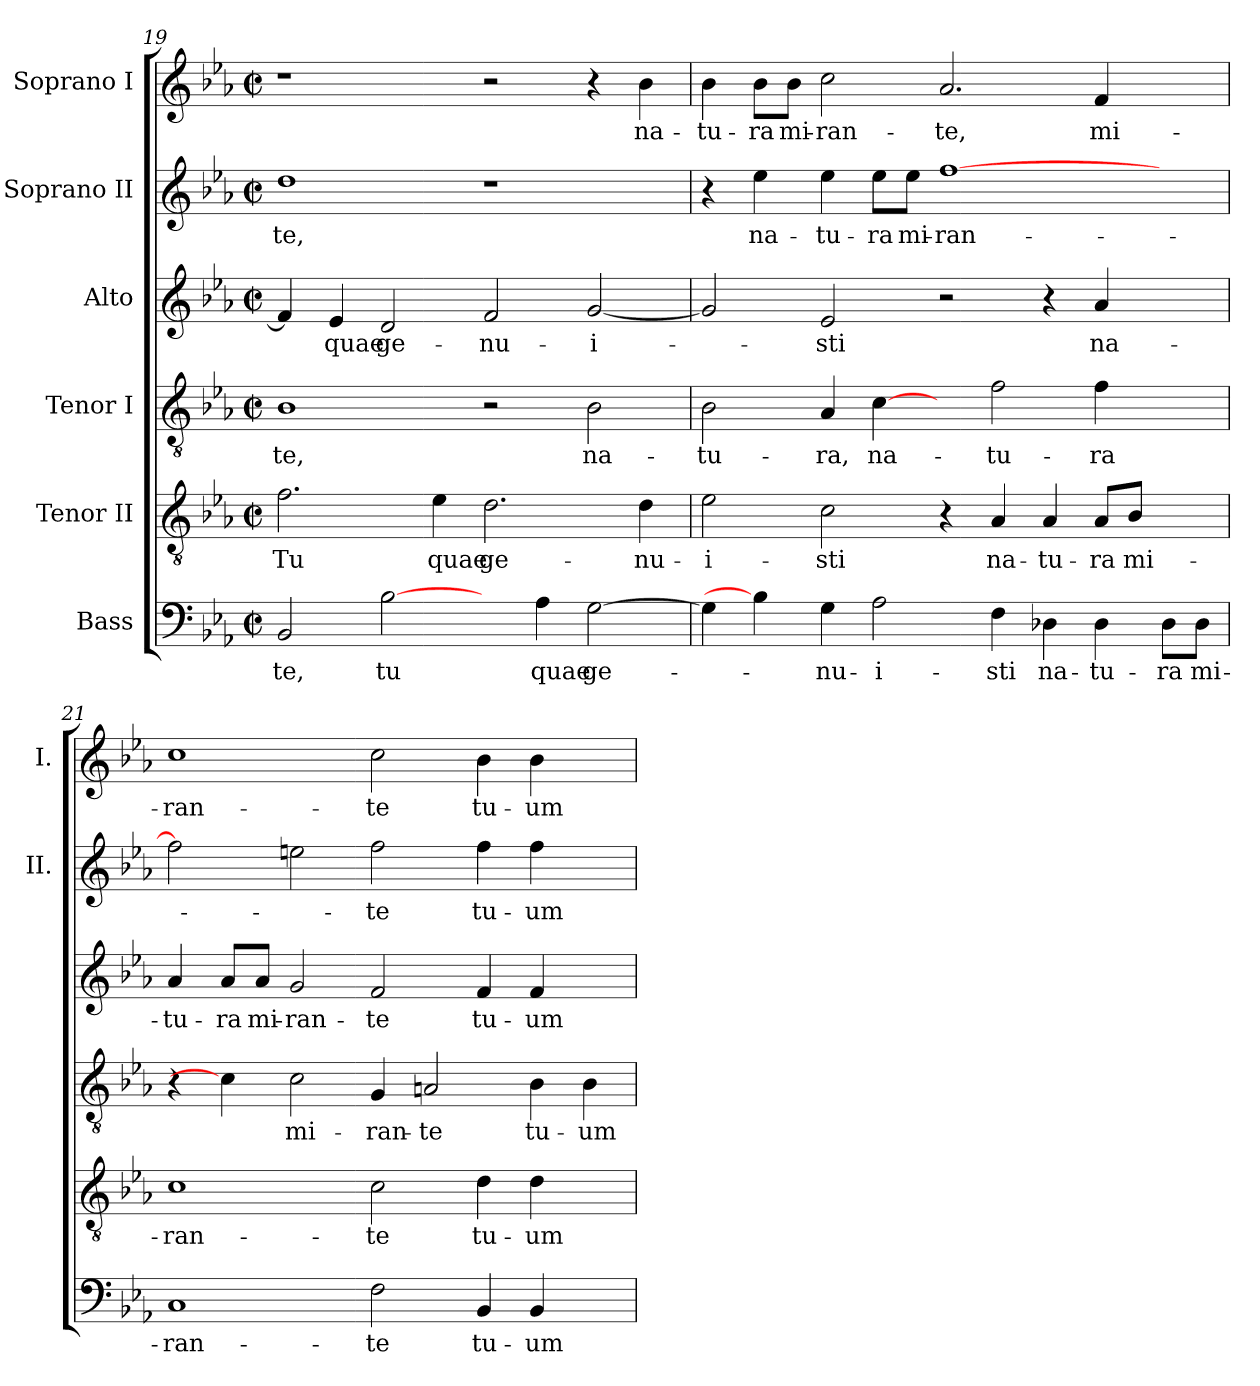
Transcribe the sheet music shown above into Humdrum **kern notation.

**kern	**text	**kern	**text	**kern	**text	**kern	**text	**kern	**text	**kern	**text
*part6	*part6	*part5	*part5	*part4	*part4	*part3	*part3	*part2	*part2	*part1	*part1
*staff6	*staff6	*staff5	*staff5	*staff4	*staff4	*staff3	*staff3	*staff2	*staff2	*staff1	*staff1
*I"Bass	*	*I"Tenor II	*	*I"Tenor I	*	*I"Alto	*	*I"Soprano II	*	*I"Soprano I	*
*	*	*	*	*	*	*	*	*I'II.	*	*I'I.	*
!!LO:LB:g=z
*clefF4	*	*clefGv2	*	*clefGv2	*	*clefG2	*	*clefG2	*	*clefG2	*
*	*	*	*	*ITrd7c12	*	*ITrd7c12	*	*	*	*	*
*k[b-e-a-]	*	*k[b-e-a-]	*	*k[b-e-a-]	*	*k[b-e-a-]	*	*k[b-e-a-]	*	*k[b-e-a-]	*
*E-:	*	*E-:	*	*E-:	*	*E-:	*	*E-:	*	*E-:	*
*M2/2	*	*M2/2	*	*M2/2	*	*M2/2	*	*M2/2	*	*M2/2	*
*met(c|)	*	*met(c|)	*	*met(c|)	*	*met(c|)	*	*met(c|)	*	*met(c|)	*
=19	=19	=19	=19	=19	=19	=19	=19	=19	=19	=19	=19
!	!LO:LY:b:color=#000000	!	!	!	!	!	!	!	!	!	!
!	!	!	!LO:LY:b:color=#000000	!	!	!	!	!	!	!	!
!	!	!	!	!	!LO:LY:b:color=#000000	!	!	!	!	!	!
!	!	!	!	!	!	!	!	!	!LO:LY:b:color=#000000	!	!
2BB-i/	-te,	2.fi\	Tu	1BB-i	-te,	4Fi/]	.	1ddi	-te,	1r	.
!	!	!	!	!	!	!	!LO:LY:b:color=#000000	!	!	!	!
.	.	.	.	.	.	4E-i/	quae	.	.	.	.
!	!LO:LY:b:color=#000000	!	!	!	!	!	!	!	!	!	!
!	!	!	!	!	!	!	!LO:LY:b:color=#000000	!	!	!	!
[2B-i\	tu	.	.	.	.	2Di/	ge-	.	.	.	.
!	!	!	!LO:LY:b:color=#000000	!	!	!	!	!	!	!	!
.	.	4e-i\	quae	.	.	.	.	.	.	.	.
!	!	!	!LO:LY:b:color=#000000	!	!	!	!	!	!	!	!
!	!	!	!	!	!	!	!LO:LY:b:color=#000000	!	!	!	!
4ryy	.	2.di\	ge-	2r	.	2Fi/	-nu-	1r	.	2r	.
!	!LO:LY:b:color=#000000	!	!	!	!	!	!	!	!	!	!
4A-i\	quae	.	.	.	.	.	.	.	.	.	.
!	!LO:LY:b:color=#000000	!	!	!	!	!	!	!	!	!	!
!	!	!	!	!	!LO:LY:b:color=#000000	!	!	!	!	!	!
!	!	!	!	!	!	!	!LO:LY:b:color=#000000	!	!	!	!
[>2Gi\	ge-	.	.	2BB-i\	na-	[<2Gi/	-i-	.	.	4r	.
!	!	!	!LO:LY:b:color=#000000	!	!	!	!	!	!	!	!
!	!	!	!	!	!	!	!	!	!	!	!LO:LY:b:color=#000000
.	.	4di\	-nu-	.	.	.	.	.	.	4b-i\	na-
=20	=20	=20	=20	=20	=20	=20	=20	=20	=20	=20	=20
!	!	!	!LO:LY:b:color=#000000	!	!	!	!	!	!	!	!
!	!	!	!	!	!LO:LY:b:color=#000000	!	!	!	!	!	!
!	!	!	!	!	!	!	!	!	!	!	!LO:LY:b:color=#000000
4Gi\]	.	2e-i\	-i-	2BB-i\	-tu-	2Gi/]	.	4r	.	4b-i\	-tu-
!	!	!	!	!	!	!	!	!	!LO:LY:b:color=#000000	!	!
!	!	!	!	!	!	!	!	!	!	!	!LO:LY:b:color=#000000
4B-i\]	.	.	.	.	.	.	.	4ee-i\	na-	8b-i\L	-ra
!	!	!	!	!	!	!	!	!	!	!	!LO:LY:b:color=#000000
.	.	.	.	.	.	.	.	.	.	8b-i\J	mi-
!	!LO:LY:b:color=#000000	!	!	!	!	!	!	!	!	!	!
!	!	!	!LO:LY:b:color=#000000	!	!	!	!	!	!	!	!
!	!	!	!	!	!LO:LY:b:color=#000000	!	!	!	!	!	!
!	!	!	!	!	!	!	!LO:LY:b:color=#000000	!	!	!	!
!	!	!	!	!	!	!	!	!	!LO:LY:b:color=#000000	!	!
!	!	!	!	!	!	!	!	!	!	!	!LO:LY:b:color=#000000
4Gi\	-nu-	2ci\	-sti	4AA-i/	-ra,	2E-i/	-sti	4ee-i\	-tu-	2cci\	-ran-
!	!LO:LY:b:color=#000000	!	!	!	!	!	!	!	!	!	!
!	!	!	!	!	!LO:LY:b:color=#000000	!	!	!	!	!	!
!	!	!	!	!	!	!	!	!	!LO:LY:b:color=#000000	!	!
2A-i\	-i-	.	.	[4Ci\	na-	.	.	8ee-i\L	-ra	.	.
!	!	!	!	!	!	!	!	!	!LO:LY:b:color=#000000	!	!
.	.	.	.	.	.	.	.	8ee-i\J	mi-	.	.
!	!	!	!	!	!	!	!	!	!LO:LY:b:color=#000000	!	!
!	!	!	!	!	!	!	!	!	!	!	!LO:LY:b:color=#000000
.	.	4r	.	4ryy	.	2r	.	[>1ffi	-ran-	2.a-i/	-te,
!	!LO:LY:b:color=#000000	!	!	!	!	!	!	!	!	!	!
!	!	!	!LO:LY:b:color=#000000	!	!	!	!	!	!	!	!
!	!	!	!	!	!LO:LY:b:color=#000000	!	!	!	!	!	!
4Fi\	-sti	4A-i/	na-	2Fi\	-tu-	.	.	.	.	.	.
!	!LO:LY:b:color=#000000	!	!	!	!	!	!	!	!	!	!
!	!	!	!LO:LY:b:color=#000000	!	!	!	!	!	!	!	!
4D-Xi\	na-	4A-i/	-tu-	.	.	4r	.	.	.	.	.
!	!LO:LY:b:color=#000000	!	!	!	!	!	!	!	!	!	!
!	!	!	!LO:LY:b:color=#000000	!	!	!	!	!	!	!	!
!	!	!	!	!	!LO:LY:b:color=#000000	!	!	!	!	!	!
!	!	!	!	!	!	!	!LO:LY:b:color=#000000	!	!	!	!
!	!	!	!	!	!	!	!	!	!	!	!LO:LY:b:color=#000000
4D-i\	-tu-	8A-i/L	-ra	4Fi\	-ra	4A-i/	na-	.	.	4fi/	mi-
!	!	!	!LO:LY:b:color=#000000	!	!	!	!	!	!	!	!
.	.	8B-i/J	mi-	.	.	.	.	.	.	.	.
!	!LO:LY:b:color=#000000	!	!	!	!	!	!	!	!	!	!
8D-i\L	-ra	4ryy	.	4ryy	.	4ryy	.	4ryy	.	4ryy	.
!	!LO:LY:b:color=#000000	!	!	!	!	!	!	!	!	!	!
8D-i\J	mi-	.	.	.	.	.	.	.	.	.	.
=21	=21	=21	=21	=21	=21	=21	=21	=21	=21	=21	=21
!	!LO:LY:b:color=#000000	!	!	!	!	!	!	!	!	!	!
!	!	!	!LO:LY:b:color=#000000	!	!	!	!	!	!	!	!
!	!	!	!	!	!	!	!LO:LY:b:color=#000000	!	!	!	!
!	!	!	!	!	!	!	!	!	!	!	!LO:LY:b:color=#000000
1Ci	-ran-	1ci	-ran-	4r	.	4A-i/	-tu-	2ffi\]	.	1cci	-ran-
!	!	!	!	!	!	!	!LO:LY:b:color=#000000	!	!	!	!
.	.	.	.	4Ci\]	.	8A-i/L	-ra	.	.	.	.
!	!	!	!	!	!	!	!LO:LY:b:color=#000000	!	!	!	!
.	.	.	.	.	.	8A-i/J	mi-	.	.	.	.
!	!	!	!	!	!LO:LY:b:color=#000000	!	!	!	!	!	!
!	!	!	!	!	!	!	!LO:LY:b:color=#000000	!	!	!	!
.	.	.	.	2Ci\	mi-	2Gi/	-ran-	2eeni\	.	.	.
!	!LO:LY:b:color=#000000	!	!	!	!	!	!	!	!	!	!
!	!	!	!LO:LY:b:color=#000000	!	!	!	!	!	!	!	!
!	!	!	!	!	!LO:LY:b:color=#000000	!	!	!	!	!	!
!	!	!	!	!	!	!	!LO:LY:b:color=#000000	!	!	!	!
!	!	!	!	!	!	!	!	!	!LO:LY:b:color=#000000	!	!
!	!	!	!	!	!	!	!	!	!	!	!LO:LY:b:color=#000000
2Fi\	-te	2ci\	-te	4GGi/	-ran-	2Fi/	-te	2ffi\	-te	2cci\	-te
!	!	!	!	!	!LO:LY:b:color=#000000	!	!	!	!	!	!
.	.	.	.	2AAni/	-te	.	.	.	.	.	.
!	!LO:LY:b:color=#000000	!	!	!	!	!	!	!	!	!	!
!	!	!	!LO:LY:b:color=#000000	!	!	!	!	!	!	!	!
!	!	!	!	!	!	!	!LO:LY:b:color=#000000	!	!	!	!
!	!	!	!	!	!	!	!	!	!LO:LY:b:color=#000000	!	!
!	!	!	!	!	!	!	!	!	!	!	!LO:LY:b:color=#000000
4BB-i/	tu-	4di\	tu-	.	.	4Fi/	tu-	4ffi\	tu-	4b-i\	tu-
!	!LO:LY:b:color=#000000	!	!	!	!	!	!	!	!	!	!
!	!	!	!LO:LY:b:color=#000000	!	!	!	!	!	!	!	!
!	!	!	!	!	!LO:LY:b:color=#000000	!	!	!	!	!	!
!	!	!	!	!	!	!	!LO:LY:b:color=#000000	!	!	!	!
!	!	!	!	!	!	!	!	!	!LO:LY:b:color=#000000	!	!
!	!	!	!	!	!	!	!	!	!	!	!LO:LY:b:color=#000000
4BB-i/	-um	4di\	-um	4BB-i\	tu-	4Fi/	-um	4ffi\	-um	4b-i\	-um
!	!	!	!	!	!LO:LY:b:color=#000000	!	!	!	!	!	!
4ryy	.	4ryy	.	4BB-i\	-um	4ryy	.	4ryy	.	4ryy	.
=	=	=	=	=	=	=	=	=	=	=	=
*-	*-	*-	*-	*-	*-	*-	*-	*-	*-	*-	*-
